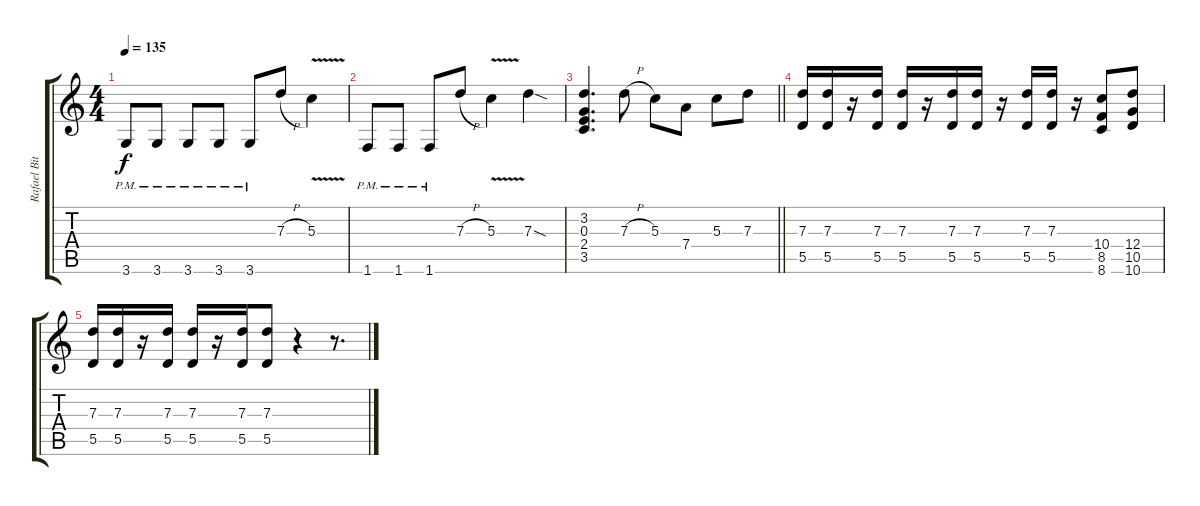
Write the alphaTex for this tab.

\track ("Rafael Bittencourt" "Rafael Bit") {instrument overdrivenguitar}
\staff {score tabs}
\tuning (E4 B3 G3 D3 A2 E2) {hide}
\ts (4 4)
\tempo 135
\clef g2
\ks c
3.6{pm}.8{dy f} 3.6{pm}.8 3.6{pm}.8 3.6{pm}.8 3.6{pm}.8 7.3{h}.8 5.3{v}.4 |
1.6{pm}.8 1.6{pm}.8 1.6{pm}.8 7.3{h}.8 5.3{v}.4 7.3{sod}.4 |
\barLineRight lightlight
(3.2 0.3 2.4 3.5).4{d} 7.3{h}.8 5.3.8 7.4.8 5.3.8 7.3.8 |
(7.3 5.5).16 (7.3 5.5).16 r.16 (7.3 5.5).16 (7.3 5.5).16 r.16 (7.3 5.5).16 (7.3 5.5).16 r.16 (7.3 5.5).16 (7.3 5.5).16 r.16 (10.4 8.5 8.6).8 (12.4 10.5 10.6).8 |
(7.3 5.5).16 (7.3 5.5).16 r.16 (7.3 5.5).16 (7.3 5.5).16 r.16 (7.3 5.5).16 (7.3 5.5).8 r.4 r.8{d}
